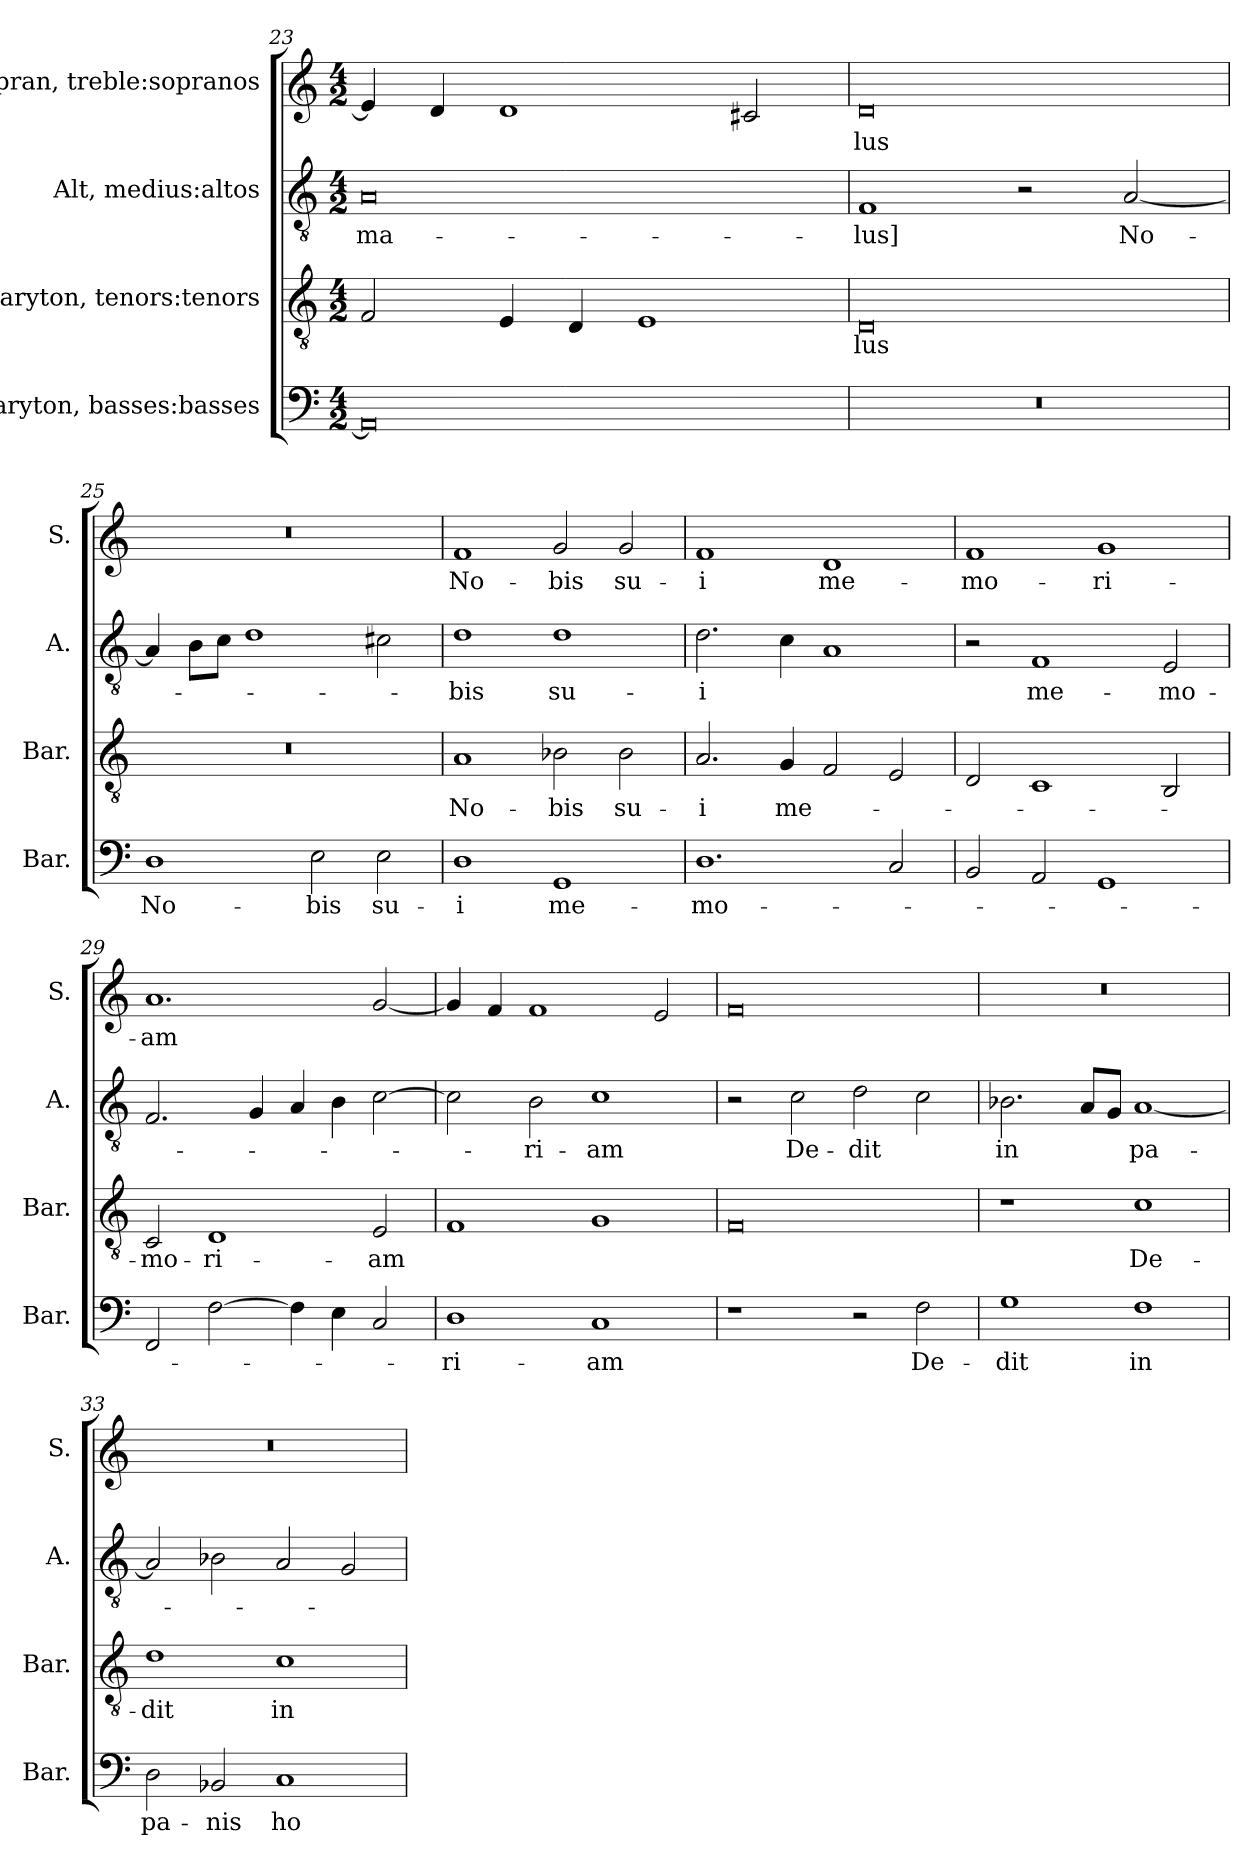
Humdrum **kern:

**kern	**text	**kern	**text	**kern	**text	**kern	**text
*part4	*part4	*part3	*part3	*part2	*part2	*part1	*part1
*staff4	*staff4	*staff3	*staff3	*staff2	*staff2	*staff1	*staff1
*I"Baryton, basses:basses	*	*I"Baryton, tenors:tenors	*	*I"Alt, medius:altos	*	*I"Sopran, treble:sopranos	*
*I'Bar.	*	*I'Bar.	*	*I'A.	*	*I'S.	*
*clefF4	*	*clefGv2	*	*clefGv2	*	*clefG2	*
*k[]	*	*k[]	*	*k[]	*	*k[]	*
*M4/2	*	*M4/2	*	*M4/2	*	*M4/2	*
=23	=23	=23	=23	=23	=23	=23	=23
!	!	!	!	!	!LO:LY:b	!	!
0AA]	.	2F/	.	0A	ma-	4e/]	.
.	.	.	.	.	.	4d/	.
.	.	4E/	.	.	.	1d	.
.	.	4D/	.	.	.	.	.
.	.	1E	.	.	.	.	.
.	.	.	.	.	.	2c#X/	.
!!LO:LB:g=z
=24	=24	=24	=24	=24	=24	=24	=24
!	!	!	!LO:LY:b	!	!LO:LY:b	!	!LO:LY:b
0r	.	0D	-lus	1F	-lus]	0d	-lus
.	.	.	.	2r	.	.	.
!	!	!	!	!	!LO:LY:b	!	!
.	.	.	.	[2A/	No-	.	.
=25	=25	=25	=25	=25	=25	=25	=25
!	!LO:LY:b	!	!	!	!	!	!
1D	No-	0r	.	4A/]	.	0r	.
.	.	.	.	8B\L	.	.	.
.	.	.	.	8c\J	.	.	.
.	.	.	.	1d	.	.	.
!	!LO:LY:b	!	!	!	!	!	!
2E\	-bis	.	.	.	.	.	.
!	!LO:LY:b	!	!	!	!	!	!
2E\	su-	.	.	2c#X\	.	.	.
=26	=26	=26	=26	=26	=26	=26	=26
!	!LO:LY:b	!	!LO:LY:b	!	!LO:LY:b	!	!LO:LY:b
1D	-i	1A	No-	1d	-bis	1f	No-
!	!LO:LY:b	!	!LO:LY:b	!	!LO:LY:b	!	!LO:LY:b
1GG	me-	2B-X\	-bis	1d	su-	2g/	-bis
!	!	!	!LO:LY:b	!	!	!	!LO:LY:b
.	.	2B-\	su-	.	.	2g/	su-
=27	=27	=27	=27	=27	=27	=27	=27
!	!LO:LY:b	!	!LO:LY:b	!	!LO:LY:b	!	!LO:LY:b
1.D	-mo-	2.A/	-i	2.d\	-i	1f	-i
!	!	!	!LO:LY:b	!	!	!	!
.	.	4G/	me-	4c\	.	.	.
!	!	!	!	!	!	!	!LO:LY:b
.	.	2F/	.	1A	.	1d	me-
2C/	.	2E/	.	.	.	.	.
=28	=28	=28	=28	=28	=28	=28	=28
!	!	!	!	!	!	!	!LO:LY:b
2BB/	.	2D/	.	2r	.	1f	-mo-
!	!	!	!	!	!LO:LY:b	!	!
2AA/	.	1C	.	1F	me-	.	.
!	!	!	!	!	!	!	!LO:LY:b
1GG	.	.	.	.	.	1g	-ri-
!	!	!	!	!	!LO:LY:b	!	!
.	.	2BB/	.	2E/	-mo-	.	.
=29	=29	=29	=29	=29	=29	=29	=29
!	!	!	!LO:LY:b	!	!	!	!LO:LY:b
2FF/	.	2C/	-mo-	2.F/	.	1.a	-am
!	!	!	!LO:LY:b	!	!	!	!
[2F\	.	1D	-ri-	.	.	.	.
.	.	.	.	4G/	.	.	.
4F\]	.	.	.	4A/	.	.	.
4E\	.	.	.	4B\	.	.	.
!	!	!	!LO:LY:b	!	!	!	!
2C/	.	2E/	-am	[2c\	.	[2g/	.
!!LO:LB:g=z
=30	=30	=30	=30	=30	=30	=30	=30
!	!LO:LY:b	!	!	!	!	!	!
1D	-ri-	1F	.	2c\]	.	4g/]	.
.	.	.	.	.	.	4f/	.
!	!	!	!	!	!LO:LY:b	!	!
.	.	.	.	2B\	-ri-	1f	.
!	!LO:LY:b	!	!	!	!LO:LY:b	!	!
1C	-am	1G	.	1c	-am	.	.
.	.	.	.	.	.	2e/	.
=31	=31	=31	=31	=31	=31	=31	=31
1r	.	0F	.	2r	.	0f	.
!	!	!	!	!	!LO:LY:b	!	!
.	.	.	.	2c\	De-	.	.
!	!	!	!	!	!LO:LY:b	!	!
2r	.	.	.	2d\	-dit	.	.
!	!LO:LY:b	!	!	!	!	!	!
2F\	De-	.	.	2c\	.	.	.
=32	=32	=32	=32	=32	=32	=32	=32
!	!LO:LY:b	!	!	!	!LO:LY:b	!	!
1G	-dit	1r	.	2.B-X\	in	0r	.
.	.	.	.	8A/L	.	.	.
.	.	.	.	8G/J	.	.	.
!	!LO:LY:b	!	!LO:LY:b	!	!LO:LY:b	!	!
1F	in	1c	De-	[1A	pa-	.	.
=33	=33	=33	=33	=33	=33	=33	=33
!	!LO:LY:b	!	!LO:LY:b	!	!	!	!
2D\	pa-	1d	-dit	2A/]	.	0r	.
!	!LO:LY:b	!	!	!	!	!	!
2BB-X/	-nis	.	.	2B-X\	.	.	.
!	!LO:LY:b	!	!LO:LY:b	!	!	!	!
1C	ho-	1c	in	2A/	.	.	.
.	.	.	.	2G/	.	.	.
=	=	=	=	=	=	=	=
*-	*-	*-	*-	*-	*-	*-	*-
